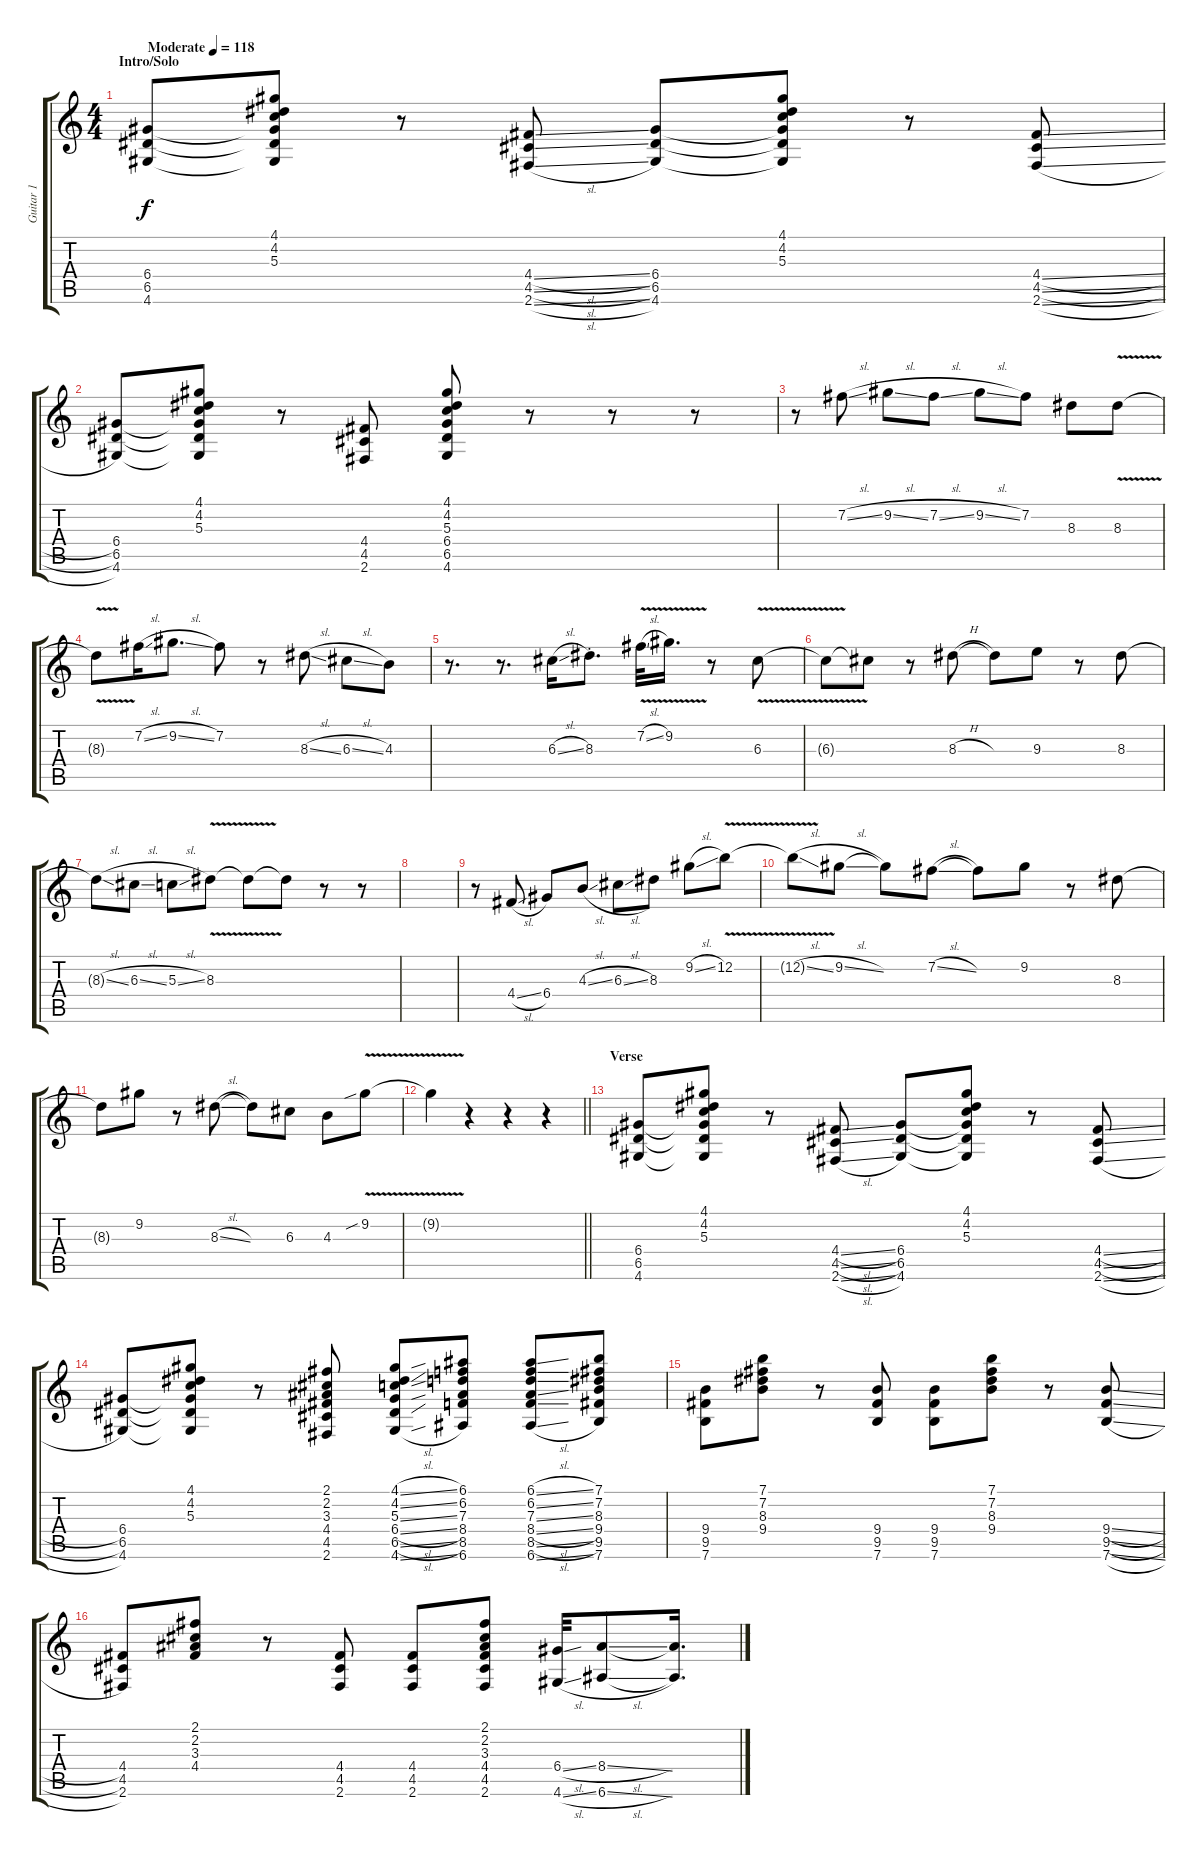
\track ("Guitar 1" "Guitar 1") {instrument overdrivenguitar}
\staff {score tabs}
\tuning (E4 B3 G3 D3 A2 E2) {hide}
\ts (4 4)
\section ("" "Intro/Solo")
\tempo (118 "Moderate")
\clef g2
\ks c
(6.4 6.5 4.6).8{dy f instrument overdrivenguitar} (4.1 4.2 5.3 6.4{t} 6.5{t} 4.6{t}).8 r.8 (4.4{sl} 4.5{sl} 2.6{sl}).8 (6.4 6.5 4.6).8 (4.1 4.2 5.3 6.4{t} 6.5{t} 4.6{t}).8 r.8 (4.4{sl} 4.5{sl} 2.6{sl}).8 |
(6.4 6.5 4.6).8 (4.1 4.2 5.3 6.4{t} 6.5{t} 4.6{t}).8 r.8 (4.4 4.5 2.6).8 (4.1 4.2 5.3 6.4 6.5 4.6).8 r.8 r.8 r.8 |
r.8 7.2{sl}.8 9.2{sl}.8 7.2{sl}.8 9.2{sl}.8 7.2.8 8.3.8 8.3{v}.8 |
8.3{t}.8 7.2{sl}.16 9.2{sl}.8{d} 7.2.8 r.8 8.3{sl}.8 6.3{sl}.8 4.3.8 |
r.8{d} r.8{d} 6.3{sl}.16 8.3{st}.8{d} 7.2{v sl}.32 9.2{v}.16{d} r.8 6.3{v}.8 |
6.3{t}.8 6.3{t}.8 r.8 8.3{h}.8 8.3{t}.8 9.3.8 r.8 8.3.8 |
8.3{sl t}.8 6.3{sl}.8 5.3{sl}.8 8.3{v}.8 8.3{t}.8 8.3{t}.8 r.8 r.8 |
|
r.8 4.4{sl}.8 6.4.8 4.3{sl}.8 6.3{sl}.8 8.3.8 9.2{sl}.8 12.2{v}.8 |
12.2{sl t}.8 9.2{sl}.8 9.2{t}.8 7.2{sl}.8 7.2{t}.8 9.2.8 r.8 8.3.8 |
8.3{t}.8 9.2.8 r.8 8.3{sl}.8 8.3{t}.8 6.3.8 4.3.8 9.2{v sib}.8 |
\barLineRight lightlight
9.2{t}.4 r.4 r.4 r.4 |
\section ("" "Verse")
(6.4 6.5 4.6).8 (4.1 4.2 5.3 6.4{t} 6.5{t} 4.6{t}).8 r.8 (4.4{sl} 4.5{sl} 2.6{sl}).8 (6.4 6.5 4.6).8 (4.1 4.2 5.3 6.4{t} 6.5{t} 4.6{t}).8 r.8 (4.4{sl} 4.5{sl} 2.6{sl}).8 |
(6.4 6.5 4.6).8 (4.1 4.2 5.3 6.4{t} 6.5{t} 4.6{t}).8 r.8 (2.1 2.2 3.3 4.4 4.5 2.6).8 (4.1{sl} 4.2{sl} 5.3{sl} 6.4{sl} 6.5{sl} 4.6{sl}).8 (6.1 6.2 7.3 8.4 8.5 6.6).8 (6.1{sl} 6.2{sl} 7.3{sl} 8.4{sl} 8.5{sl} 6.6{sl}).8 (7.1 7.2 8.3 9.4 9.5 7.6).8 |
(9.4 9.5 7.6).8 (7.1 7.2 8.3 9.4).8 r.8 (9.4 9.5 7.6).8 (9.4 9.5 7.6).8 (7.1 7.2 8.3 9.4).8 r.8 (9.4{sl} 9.5{sl} 7.6{sl}).8 |
(4.4 4.5 2.6).8 (2.1 2.2 3.3 4.4).8 r.8 (4.4 4.5 2.6).8 (4.4 4.5 2.6).8 (2.1 2.2 3.3 4.4 4.5 2.6).8 (6.4{sl} 4.6{sl}).32 (8.4{sl} 6.6{sl}).8 (8.4{t} 6.6{t}).16{d}
